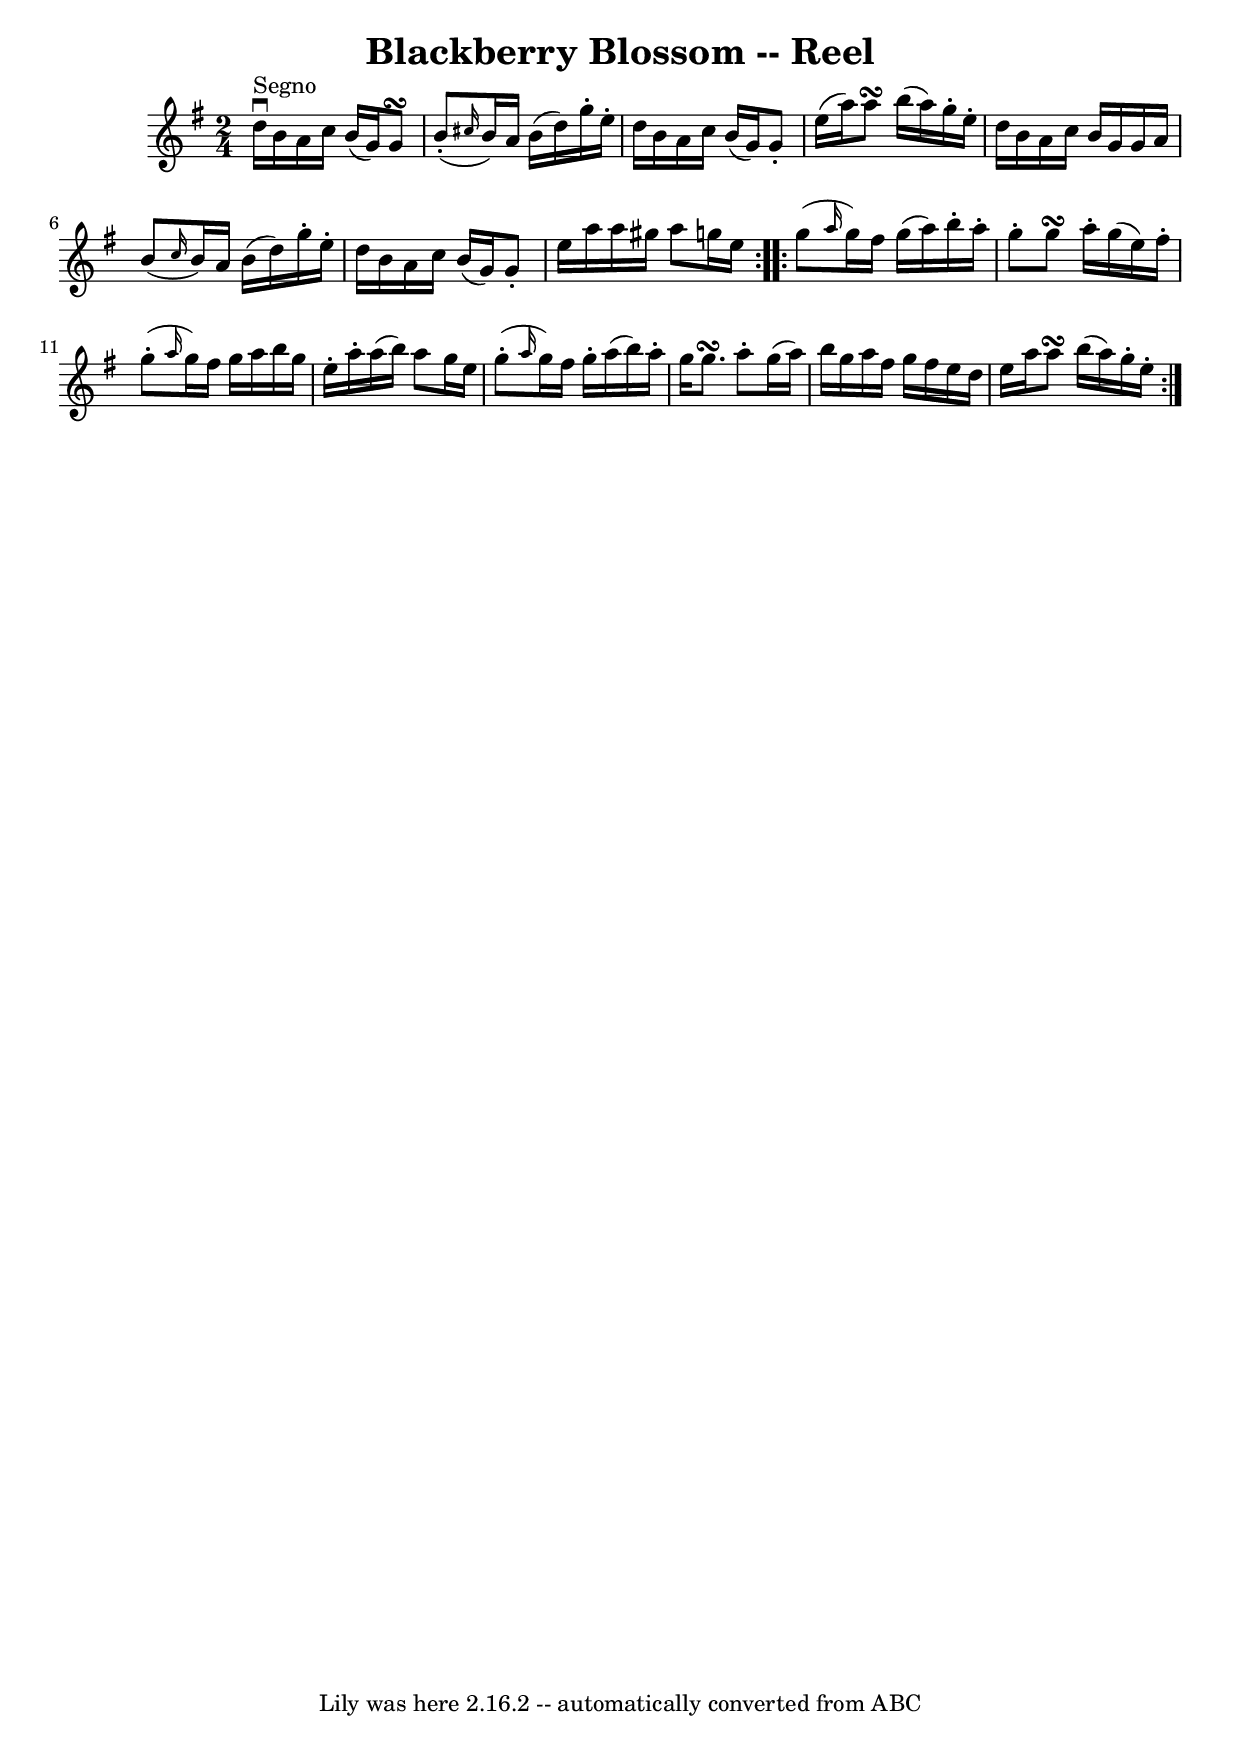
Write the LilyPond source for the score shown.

\version "2.16.2"
\include "Mammoth.ily"
\header {
  %% book = "Ryan's Mammoth Collection"
  crossRefNumber = "1"
  footnotes = ""
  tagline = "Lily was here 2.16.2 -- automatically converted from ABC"
  title = "Blackberry Blossom -- Reel"

}
voicedefault =  {



  \repeat volta 2 {

    \time 2/4 
    \key g \major
    d''16^"Segno"^\downbow b'16 a'16 c''16    
    b'16 (g'16) g'8\turn  |
    b'8 (-. \grace { cis''16  
		   }   
    b'16) a'16 b'16 (d''16) g''16 -. e''16 -. |
    d''16    
    b'16 a'16 c''16 b'16 (g'16) g'8 -. |
    e''16 (a''16  -) a''8\turn b''16 (a''16) g''16 -. e''16 -. |
    d''16  
    b'16 a'16 c''16 b'16 g'16 g'16 a'16  |
    b'8 (
    \grace { c''16  
	   } b'16) a'16 b'16 (d''16) g''16 -. e''16 -. |
    d''16 b'16 a'16 c''16 b'16 (g'16) g'8 -. 
    |
    e''16 a''16 a''16 gis''16 a''8 g''!16 e''16  
  }     

  \repeat volta 2 {
    g''8 (\grace { a''16  
		 } g''16) fis''16 g''16 
    (a''16) b''16 -. a''16 -. |
    g''8 -. g''8\turn a''16 -.  
    g''16 (e''16) fis''16 -. |
    g''8 (-. \grace { a''16  
		    }   
    g''16) fis''16 g''16 a''16 b''16 g''16  |
    e''16 -.   
    a''16 -. a''16 (b''16) a''8 g''16 e''16  |
    g''8 
    (-. \grace { a''16  
	       } g''16) fis''16 g''16 -. a''16 (b''16  -) a''16 -. |
    g''16 g''8.\turn a''8 -. g''16 (a''16) 
    |
    b''16 g''16 a''16 fis''16 g''16 fis''16 e''16    
    d''16  |
    e''16 a''16 a''8\turn b''16 (a''16) g''16 -. 
    e''16 -.   
  }   

}

\score{
  <<

    \context Staff="default"
    {
      \voicedefault 
      
    }

  >>
  \layout {
    
  }
  \midi {
  }

}
